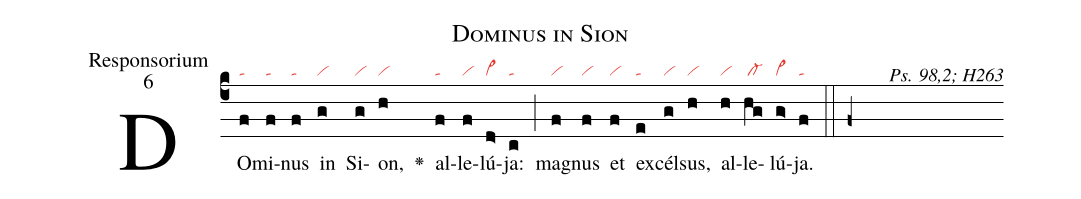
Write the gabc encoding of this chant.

name:Dominus in Sion;
office-part:Responsorium;
mode:6;
commentary:Ps. 98,2; H263;
nabc-lines:1;
%%
(c4)DO(f|ta)mi(f|ta)nus(f|ta) in(g|vi) Si(g|vi)on,(h|vi) <v>\greheightstar</v>() al(f|ta)le(f|vi)lú(d>|vi>)ja:(c|ta) (;)
ma(f|vi)gnus(f|vi) et(f|vi) ex(e|ta)cél(g|vi)sus,(h|vi) al(h|vi)le(hg|/cl-)lú(g>|vi>)ja.(f|ta) (::f+)
